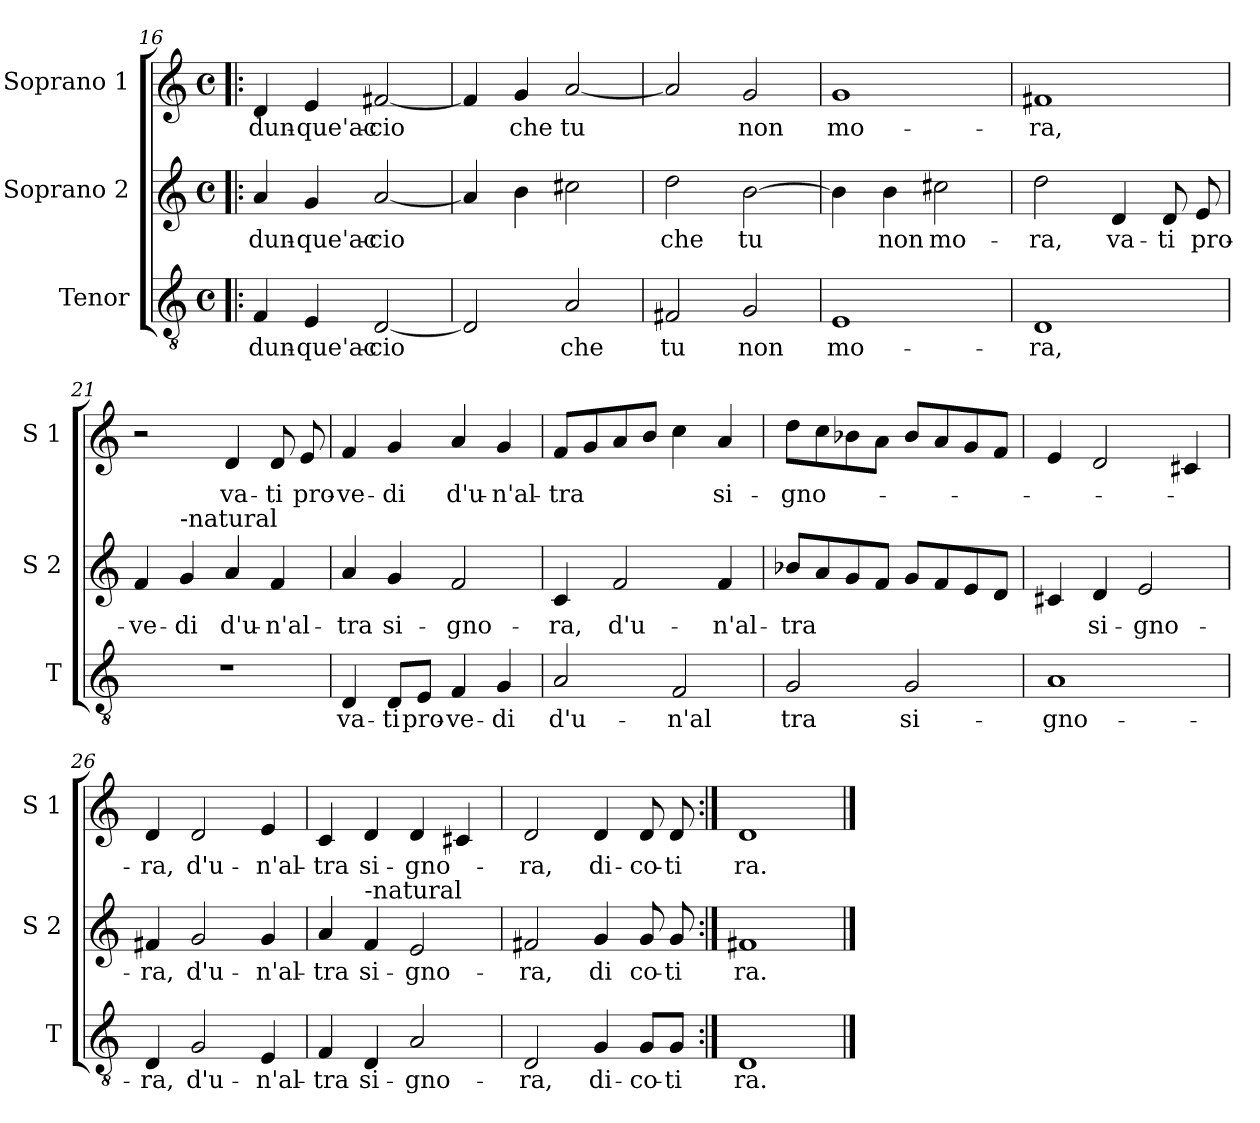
**kern	**text	**kern	**text	**kern	**text
*part3	*part3	*part2	*part2	*part1	*part1
*staff3	*staff3	*staff2	*staff2	*staff1	*staff1
*I"Tenor	*	*I"Soprano 2	*	*I"Soprano 1	*
*I'T	*	*I'S 2	*	*I'S 1	*
*clefGv2	*	*clefG2	*	*clefG2	*
*k[]	*	*k[]	*	*k[]	*
*C:	*	*C:	*	*C:	*
*M4/4	*	*M4/4	*	*M4/4	*
*met(c)	*	*met(c)	*	*met(c)	*
=16!|:	=16!|:	=16!|:	=16!|:	=16!|:	=16!|:
!	!LO:LY:b	!	!LO:LY:b	!	!LO:LY:b
4F/	dun-	4a/	dun-	4d/	dun-
!	!LO:LY:b	!	!LO:LY:b	!	!LO:LY:b
4E/	-que'ac-	4g/	-que'ac-	4e/	-que'ac-
!	!LO:LY:b	!	!LO:LY:b	!	!LO:LY:b
[2D/	-cio	[2a/	-cio	[2f#X/	-cio
=17	=17	=17	=17	=17	=17
2D/]	.	4a/]	.	4f#/]	.
!	!	!	!	!	!LO:LY:b
.	.	4b\	.	4g/	che
!	!LO:LY:b	!	!	!	!LO:LY:b
2A/	che	2cc#X\	.	[2a/	tu
=18	=18	=18	=18	=18	=18
!	!LO:LY:b	!	!LO:LY:b	!	!
2F#X/	tu	2dd\	che	2a/]	.
!	!LO:LY:b	!	!LO:LY:b	!	!LO:LY:b
2G/	non	[2b\	tu	2g/	non
=19	=19	=19	=19	=19	=19
!	!LO:LY:b	!	!	!	!LO:LY:b
1E	mo-	4b\]	.	1g	mo-
!	!	!	!LO:LY:b	!	!
.	.	4b\	non	.	.
!	!	!	!LO:LY:b	!	!
.	.	2cc#X\	mo-	.	.
!!LO:LB:g=z
=20	=20	=20	=20	=20	=20
!	!LO:LY:b	!	!LO:LY:b	!	!LO:LY:b
1D	-ra,	2dd\	-ra,	1f#X	-ra,
!	!	!	!LO:LY:b	!	!
.	.	4d/	va-	.	.
!	!	!	!LO:LY:b	!	!
.	.	8d/	-ti	.	.
!	!	!	!LO:LY:b	!	!
.	.	8e/	pro-	.	.
=21	=21	=21	=21	=21	=21
!	!	!	!LO:LY:b	!	!
1r	.	4f/	-ve-	2r	.
!	!	!LO:TX:a:t=-natural	!	!	!
!	!	!	!LO:LY:b	!	!
.	.	4g/	-di	.	.
!	!	!	!LO:LY:b	!	!LO:LY:b
.	.	4a/	d'u-	4d/	va-
!	!	!	!LO:LY:b	!	!LO:LY:b
.	.	4f/	-n'al-	8d/	-ti
!	!	!	!	!	!LO:LY:b
.	.	.	.	8e/	pro-
=22	=22	=22	=22	=22	=22
!	!LO:LY:b	!	!LO:LY:b	!	!LO:LY:b
4D/	va-	4a/	-tra	4f/	-ve-
!	!LO:LY:b	!	!LO:LY:b	!	!LO:LY:b
8D/L	-ti	4g/	si-	4g/	-di
!	!LO:LY:b	!	!	!	!
8E/J	pro-	.	.	.	.
!	!LO:LY:b	!	!LO:LY:b	!	!LO:LY:b
4F/	-ve-	2f/	-gno-	4a/	d'u-
!	!LO:LY:b	!	!	!	!LO:LY:b
4G/	-di	.	.	4g/	-n'al-
=23	=23	=23	=23	=23	=23
!	!LO:LY:b	!	!LO:LY:b	!	!LO:LY:b
2A/	d'u-	4c/	-ra,	8f/L	-tra
.	.	.	.	8g/	.
!	!	!	!LO:LY:b	!	!
.	.	2f/	d'u-	8a/	.
.	.	.	.	8b/J	.
!	!LO:LY:b	!	!	!	!
2F/	-n'al	.	.	4cc\	.
!	!	!	!LO:LY:b	!	!LO:LY:b
.	.	4f/	-n'al-	4a/	si-
=24	=24	=24	=24	=24	=24
!	!LO:LY:b	!	!LO:LY:b	!	!LO:LY:b
2G/	tra	8b-X/L	-tra	8dd\L	-gno-
.	.	8a/	.	8cc\	.
.	.	8g/	.	8b-X\	.
.	.	8f/J	.	8a\J	.
!	!LO:LY:b	!	!	!	!
2G/	si-	8g/L	.	8b-/L	.
.	.	8f/	.	8a/	.
.	.	8e/	.	8g/	.
.	.	8d/J	.	8f/J	.
!!LO:LB:g=z
=25	=25	=25	=25	=25	=25
!	!LO:LY:b	!	!	!	!
1A	-gno-	4c#X/	.	4e/	.
!	!	!	!LO:LY:b	!	!
.	.	4d/	si-	2d/	.
!	!	!	!LO:LY:b	!	!
.	.	2e/	-gno-	.	.
.	.	.	.	4c#X/	.
=26	=26	=26	=26	=26	=26
!	!LO:LY:b	!	!LO:LY:b	!	!LO:LY:b
4D/	-ra,	4f#X/	-ra,	4d/	-ra,
!	!LO:LY:b	!	!LO:LY:b	!	!LO:LY:b
2G/	d'u-	2g/	d'u-	2d/	d'u-
!	!LO:LY:b	!	!LO:LY:b	!	!LO:LY:b
4E/	-n'al-	4g/	-n'al-	4e/	-n'al-
=27	=27	=27	=27	=27	=27
!	!LO:LY:b	!	!LO:LY:b	!	!LO:LY:b
4F/	-tra	4a/	-tra	4c/	-tra
!	!	!LO:TX:a:t=-natural	!	!	!
!	!LO:LY:b	!	!LO:LY:b	!	!LO:LY:b
4D/	si-	4f/	si-	4d/	si-
!	!LO:LY:b	!	!LO:LY:b	!	!LO:LY:b
2A/	-gno-	2e/	-gno-	4d/	-gno-
.	.	.	.	4c#X/	.
=28	=28	=28	=28	=28	=28
!	!LO:LY:b	!	!LO:LY:b	!	!LO:LY:b
2D/	-ra,	2f#X/	-ra,	2d/	-ra,
!	!LO:LY:b	!	!LO:LY:b	!	!LO:LY:b
4G/	di-	4g/	di	4d/	di-
!	!LO:LY:b	!	!LO:LY:b	!	!LO:LY:b
8G/L	-co-	8g/	co-	8d/	-co-
!	!LO:LY:b	!	!LO:LY:b	!	!LO:LY:b
8G/J	-ti	8g/	-ti	8d/	-ti
=29:|!	=29:|!	=29:|!	=29:|!	=29:|!	=29:|!
!	!LO:LY:b	!	!LO:LY:b	!	!LO:LY:b
1D	ra.	1f#X	ra.	1d	ra.
==	==	==	==	==	==
*-	*-	*-	*-	*-	*-
